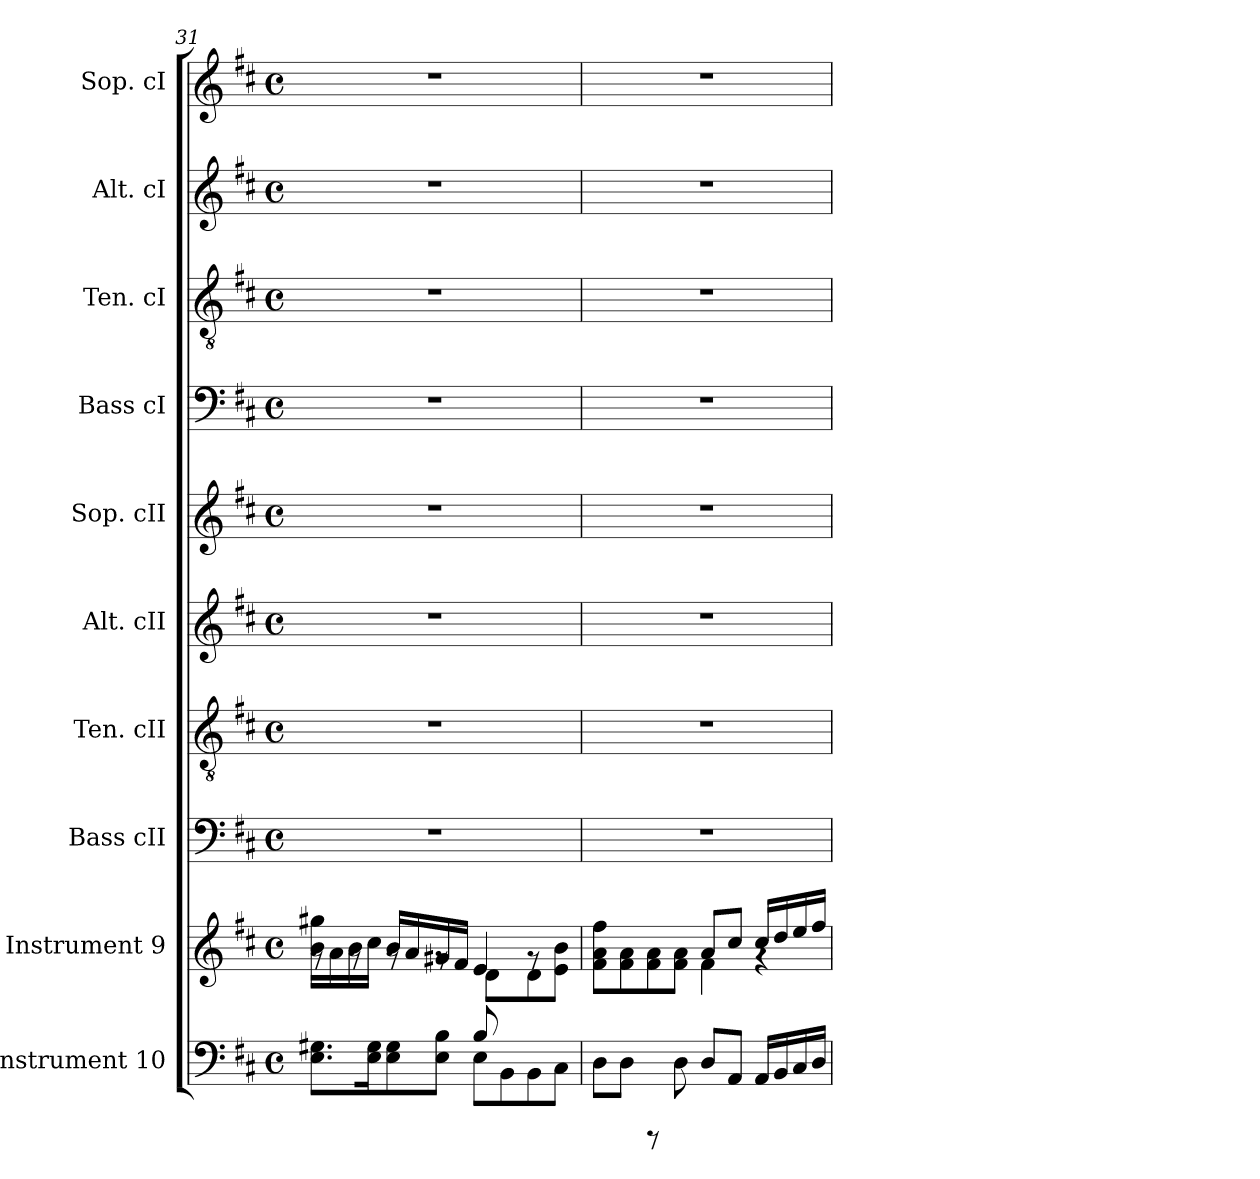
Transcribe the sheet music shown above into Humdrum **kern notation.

**kern	**kern	**kern	**kern	**kern	**kern	**kern	**kern	**kern	**kern
*part10	*part9	*part8	*part7	*part6	*part5	*part4	*part3	*part2	*part1
*staff10	*staff9	*staff8	*staff7	*staff6	*staff5	*staff4	*staff3	*staff2	*staff1
*I"Instrument 10	*I"Instrument 9	*I"Bass cII	*I"Ten. cII	*I"Alt. cII	*I"Sop. cII	*I"Bass cI	*I"Ten. cI	*I"Alt. cI	*I"Sop. cI
*	*	*I'Bass cII	*I'Ten. cII	*I'Alt. cII	*I'Sop. cII	*I'Bass cI	*I'Ten. cI	*I'Alt. cI	*I'Sop. cI
*clefF4	*clefG2	*clefF4	*clefGv2	*clefG2	*clefG2	*clefF4	*clefGv2	*clefG2	*clefG2
*k[f#c#]	*k[f#c#]	*k[f#c#]	*k[f#c#]	*k[f#c#]	*k[f#c#]	*k[f#c#]	*k[f#c#]	*k[f#c#]	*k[f#c#]
*D:	*D:	*D:	*D:	*D:	*D:	*D:	*D:	*D:	*D:
*M4/4	*M4/4	*M4/4	*M4/4	*M4/4	*M4/4	*M4/4	*M4/4	*M4/4	*M4/4
*met(c)	*met(c)	*met(c)	*met(c)	*met(c)	*met(c)	*met(c)	*met(c)	*met(c)	*met(c)
=31	=31	=31	=31	=31	=31	=31	=31	=31	=31
*^	*^	*	*	*	*	*	*	*	*
2ryy	8.G#X\ 8.E\L	8rf	16gg#X\ 16b\L	1r	1r	1r	1r	1r	1r	1r	1r
.	.	.	16a\	.	.	.	.	.	.	.	.
.	.	8rf	16b\	.	.	.	.	.	.	.	.
.	16G#\ 16E\	.	16cc#\J	.	.	.	.	.	.	.	.
.	8G#\ 8E\	16b/L	8rf	.	.	.	.	.	.	.	.
.	.	16a/	.	.	.	.	.	.	.	.	.
.	8B\ 8E\J	16g#X/	8rf	.	.	.	.	.	.	.	.
.	.	16f#/J	.	.	.	.	.	.	.	.	.
8B/	8E\L	4e/	8d\L	.	.	.	.	.	.	.	.
4.ryy	8BB\	.	8ryy	.	.	.	.	.	.	.	.
.	8BB\	8rf	8d\	.	.	.	.	.	.	.	.
.	8C#\J	8ryy	8b\ 8e\J	.	.	.	.	.	.	.	.
*v	*v	*	*	*	*	*	*	*	*	*	*
=32	=32	=32	=32	=32	=32	=32	=32	=32	=32	=32
8D\L	2ryy	8ff#\ 8a\ 8f#\L	1r	1r	1r	1r	1r	1r	1r	1r
8D\J	.	8a\ 8f#\	.	.	.	.	.	.	.	.
8rCCC	.	8a\ 8f#\	.	.	.	.	.	.	.	.
8D\	.	8a\ 8f#\J	.	.	.	.	.	.	.	.
8D/L	8a/L	4f#\	.	.	.	.	.	.	.	.
8AA/J	8cc#/J	.	.	.	.	.	.	.	.	.
16AA/L	16cc#/L	4rf	.	.	.	.	.	.	.	.
16BB/	16dd/	.	.	.	.	.	.	.	.	.
16C#/	16ee/	.	.	.	.	.	.	.	.	.
16D/J	16ff#/J	.	.	.	.	.	.	.	.	.
*	*v	*v	*	*	*	*	*	*	*	*
=	=	=	=	=	=	=	=	=	=
*-	*-	*-	*-	*-	*-	*-	*-	*-	*-
